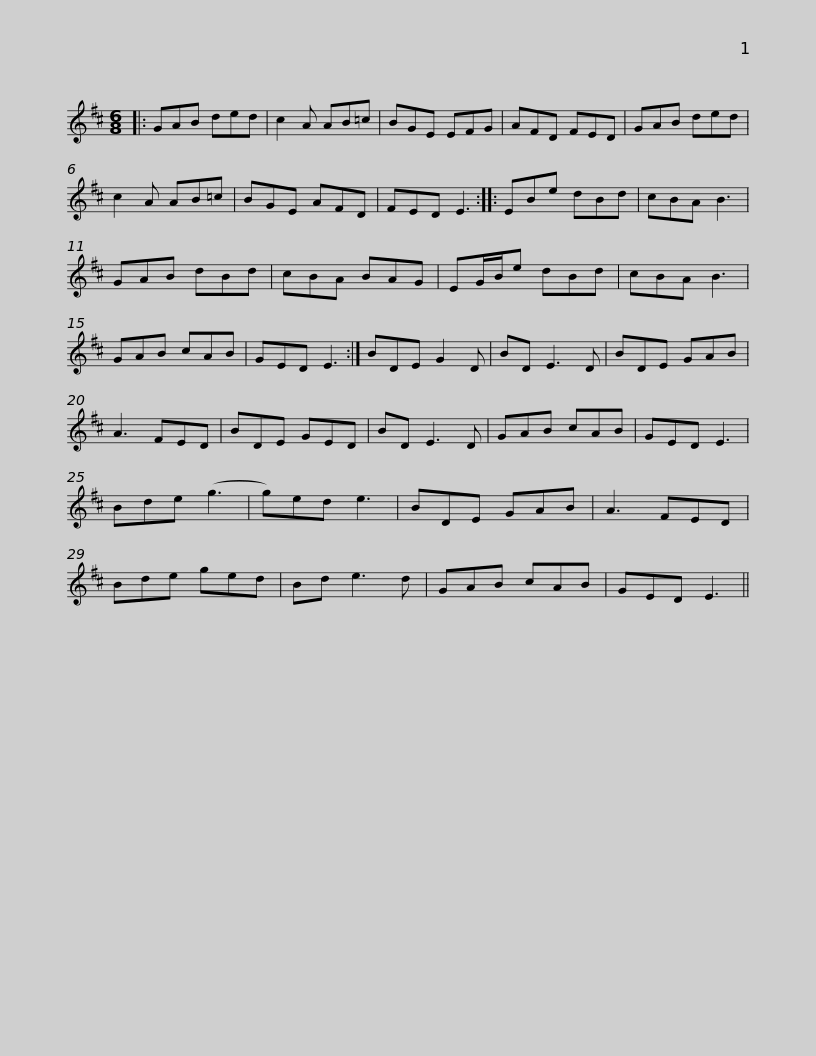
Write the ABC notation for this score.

X:1
L:1/8
M:6/8
I:linebreak $
K:D
V:1 treble
V:1
|: GAB ded | c2 A AB=c | BGE EFG | AFD FED | GAB ded | %5
 c2 A AB=c | BGE AFD |$ FED E3 :: EBe dBd | cBA B3 | %10
 GAB dBd | cBA BAG | EG/B/e dBd | cBA B3 | GAB cAB |$ %15
 GED E3 :| BDE G2 D | BD E3 D | BDE GAB | A3 FED | %20
 BDE GED | BD E3 D | GAB cAB |$ GED E3 | Bde (g3 | %25
 g)ed e3 | BDE GAB | A3 FED | Bde ged | Bd e3 d | %30
 GAB cAB |$ GED E3 || %32
